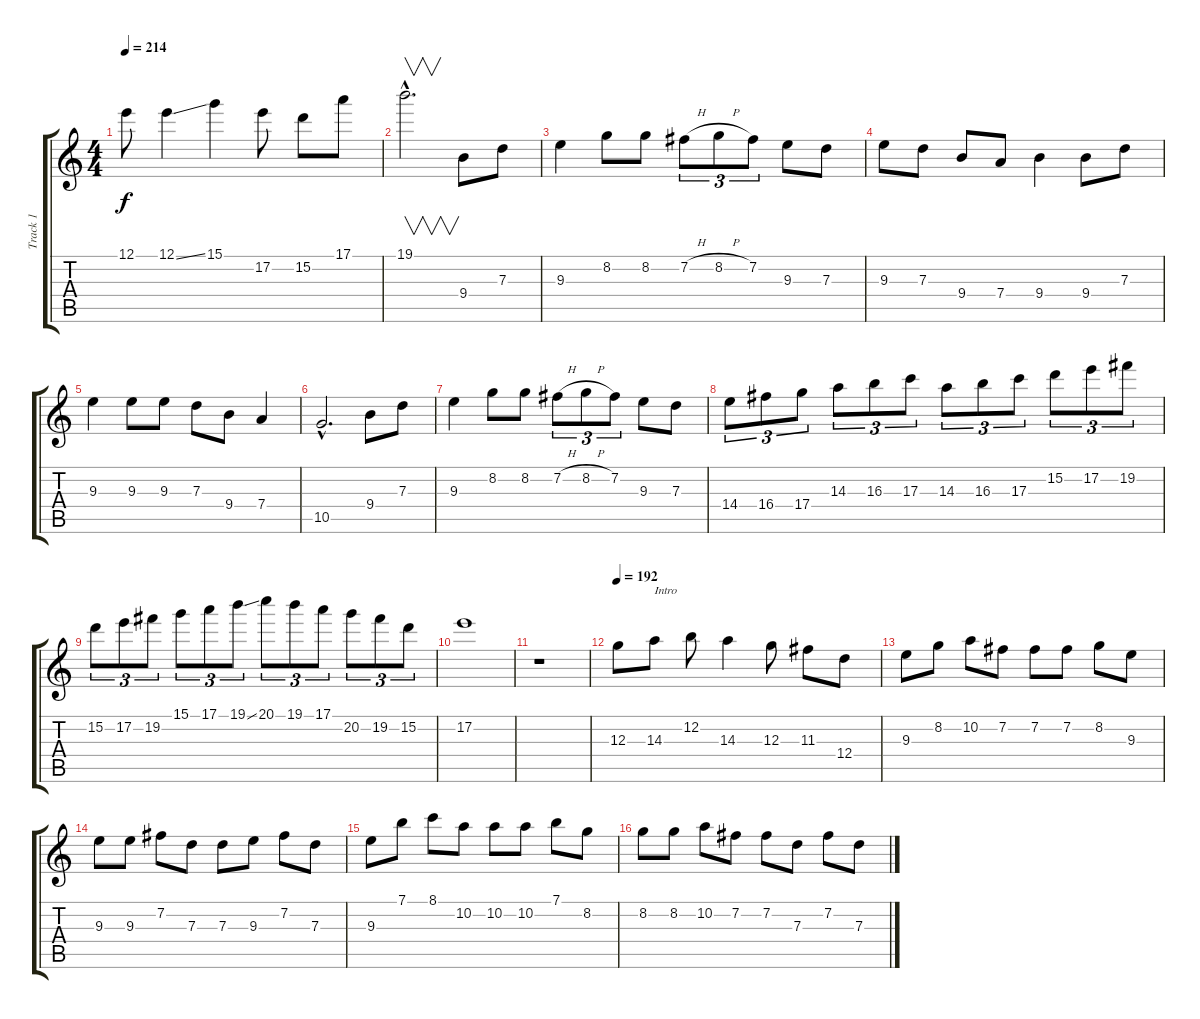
\track ("Track 1" "Track 1") {instrument distortionguitar}
\staff {score tabs}
\tuning (E4 B3 G3 D3 A2 E2) {hide}
\ts (4 4)
\tempo 214
\clef g2
\ks c
12.1.8{dy f} 12.1{ss}.4 15.1.4 17.2.8 15.2.8 17.1.8 |
19.1{hac}.2{v d} 9.4.8 7.3.8 |
9.3.4 8.2.8 8.2.8 7.2{h}.8{tu (3 2)} 8.2{h}.8{tu (3 2)} 7.2.8{tu (3 2)} 9.3.8 7.3.8 |
9.3.8 7.3.8 9.4.8 7.4.8 9.4.4 9.4.8 7.3.8 |
9.3.4 9.3.8 9.3.8 7.3.8 9.4.8 7.4.4 |
10.5{hac}.2{d} 9.4.8 7.3.8 |
9.3.4 8.2.8 8.2.8 7.2{h}.8{tu (3 2)} 8.2{h}.8{tu (3 2)} 7.2.8{tu (3 2)} 9.3.8 7.3.8 |
14.4.8{tu (3 2)} 16.4.8{tu (3 2)} 17.4.8{tu (3 2)} 14.3.8{tu (3 2)} 16.3.8{tu (3 2)} 17.3.8{tu (3 2)} 14.3.8{tu (3 2)} 16.3.8{tu (3 2)} 17.3.8{tu (3 2)} 15.2.8{tu (3 2)} 17.2.8{tu (3 2)} 19.2.8{tu (3 2)} |
15.2.8{tu (3 2)} 17.2.8{tu (3 2)} 19.2.8{tu (3 2)} 15.1.8{tu (3 2)} 17.1.8{tu (3 2)} 19.1{ss}.8{tu (3 2)} 20.1.8{tu (3 2)} 19.1.8{tu (3 2)} 17.1.8{tu (3 2)} 20.2.8{tu (3 2)} 19.2.8{tu (3 2)} 15.2.8{tu (3 2)} |
17.2.1 |
r.1 |
\tempo 192
12.3.8 14.3.8{txt "Intro"} 12.2.8 14.3.4 12.3.8 11.3.8 12.4.8 |
9.3.8{txt ""} 8.2.8 10.2.8 7.2.8 7.2.8 7.2.8 8.2.8 9.3.8 |
9.3.8 9.3.8 7.2.8 7.3.8 7.3.8 9.3.8 7.2.8 7.3.8 |
9.3.8 7.1.8 8.1.8 10.2.8 10.2.8 10.2.8 7.1.8 8.2.8 |
8.2.8 8.2.8 10.2.8 7.2.8 7.2.8 7.3.8 7.2.8 7.3.8
